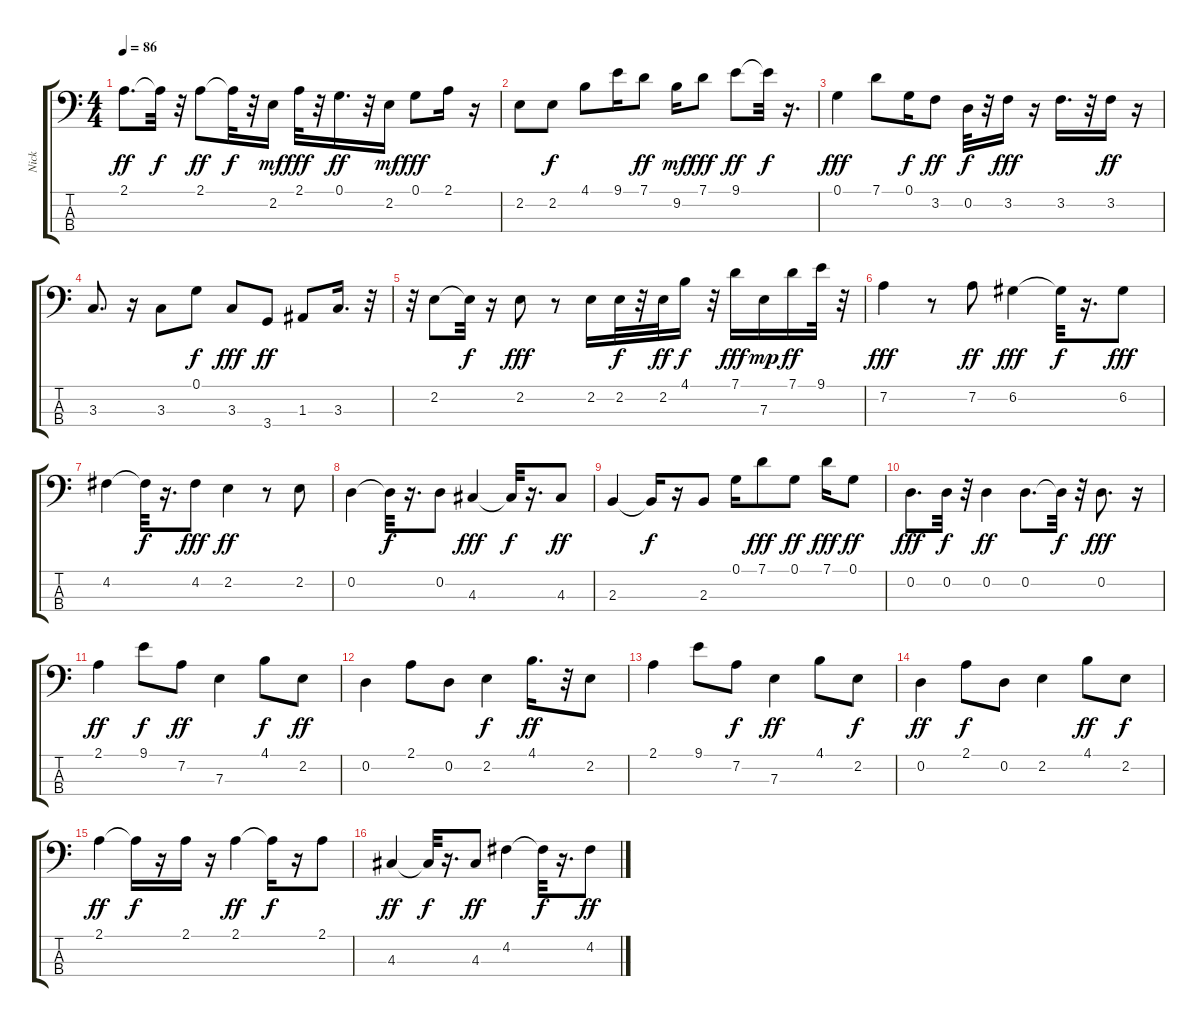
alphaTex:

\track ("Nick" "Nick") {instrument electricbassfinger}
\staff {score tabs}
\tuning (G2 D2 A1 E1) {hide}
\ts (4 4)
\tempo 86
\clef f4
\ks c
2.1.8{d dy ff} 2.1{t}.32{dy f} r.32 2.1.8{dy ff} 2.1{t}.32{dy f} r.32 2.2.16{dy mf} 2.1.32{dy fff} r.32 0.1.16{d dy ff} r.32 2.2.16{dy mf} 0.1.8{dy fff} 2.1.16 r.16 |
2.2.8 2.2.8{dy f} 4.1.8 9.1.16 7.1.8{dy ff} 9.2.16{dy mf} 7.1.8{dy fff} 9.1.8{dy ff} 9.1{t}.32{dy f} r.16{d} |
0.1.4{dy fff} 7.1.8 0.1.16{dy f} 3.2.8{dy ff} 0.2.32{dy f} r.32 3.2.16{dy fff} r.16 3.2.16{d} r.32 3.2.16{dy ff} r.16 |
3.3.8{d} r.16 3.3.8 0.1.8{dy f} 3.3.8{dy fff} 3.4.8{dy ff} 1.3.8 3.3.16{d} r.32 |
r.32 2.2.8 2.2{t}.32{dy f} r.16 2.2.8{dy fff} r.8 2.2.16 2.2.32{dy f} r.32 2.2.32{dy ff} 4.1.16{dy f} r.32 7.1.16{dy fff} 7.3.16{dy mp} 7.1.16{dy ff} 9.1.32 r.32 |
7.2.4{dy fff} r.8 7.2.8{dy ff} 6.2.4{dy fff} 6.2{t}.32{dy f} r.16{d} 6.2.8{dy fff} |
4.2.4 4.2{t}.32{dy f} r.16{d} 4.2.8{dy fff} 2.2.4{dy ff} r.8 2.2.8 |
0.2.4 0.2{t}.32{dy f} r.16{d} 0.2.8 4.3.4{dy fff} 4.3{t}.32{dy f} r.16{d} 4.3.8{dy ff} |
2.3.4 2.3{t}.16{dy f} r.16 2.3.8 0.1.16 7.1.8{dy fff} 0.1.8{dy ff} 7.1.16{dy fff} 0.1.8{dy ff} |
0.2.8{d dy fff} 0.2.32{dy f} r.32 0.2.4{dy ff} 0.2.8{d} 0.2{t}.32{dy f} r.32 0.2.8{d dy fff} r.16 |
2.1.4{dy ff} 9.1.8{dy f} 7.2.8{dy ff} 7.3.4 4.1.8{dy f} 2.2.8{dy ff} |
0.2.4 2.1.8 0.2.8 2.2.4{dy f} 4.1.16{d dy ff} r.32 2.2.8 |
2.1.4 9.1.8 7.2.8{dy f} 7.3.4{dy ff} 4.1.8 2.2.8{dy f} |
0.2.4{dy ff} 2.1.8{dy f} 0.2.8 2.2.4 4.1.8{dy ff} 2.2.8{dy f} |
2.1.4{dy ff} 2.1{t}.16{dy f} r.16 2.1.16 r.16 2.1.4{dy ff} 2.1{t}.16{dy f} r.16 2.1.8 |
4.3.4{dy ff} 4.3{t}.32{dy f} r.16{d} 4.3.8{dy ff} 4.2.4 4.2{t}.32{dy f} r.16{d} 4.2.8{dy ff}
